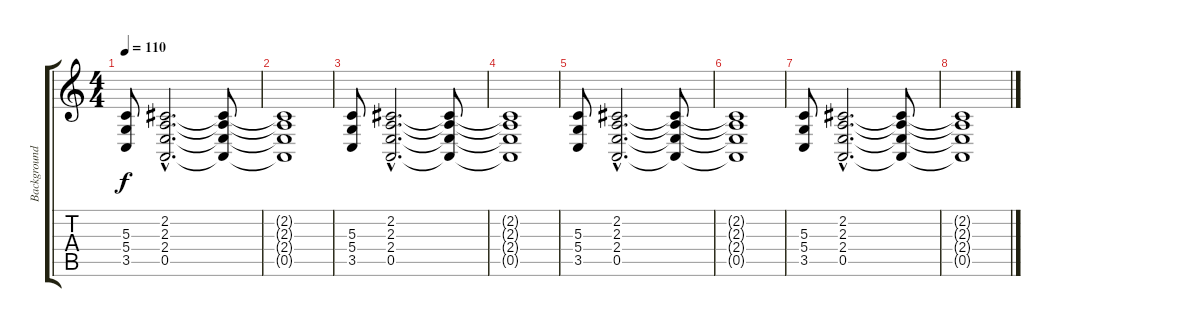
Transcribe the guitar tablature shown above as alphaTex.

\track ("Background Noise" "Background") {instrument pad4choir}
\staff {score tabs}
\tuning (E4 B3 G3 D3 A2 E2) {hide}
\ts (4 4)
\tempo 110
\clef g2
\ks c
(5.3 5.4 3.5).8{dy f} (2.2{hac} 2.3{hac} 2.4{hac} 0.5{hac}).2{d} (2.2{t} 2.3{t} 2.4{t} 0.5{t}).8 |
(2.2{t} 2.3{t} 2.4{t} 0.5{t}).1 |
(5.3 5.4 3.5).8 (2.2{hac} 2.3{hac} 2.4{hac} 0.5{hac}).2{d} (2.2{t} 2.3{t} 2.4{t} 0.5{t}).8 |
(2.2{t} 2.3{t} 2.4{t} 0.5{t}).1 |
(5.3 5.4 3.5).8 (2.2{hac} 2.3{hac} 2.4{hac} 0.5{hac}).2{d} (2.2{t} 2.3{t} 2.4{t} 0.5{t}).8 |
(2.2{t} 2.3{t} 2.4{t} 0.5{t}).1 |
(5.3 5.4 3.5).8 (2.2{hac} 2.3{hac} 2.4{hac} 0.5{hac}).2{d} (2.2{t} 2.3{t} 2.4{t} 0.5{t}).8 |
(2.2{t} 2.3{t} 2.4{t} 0.5{t}).1
